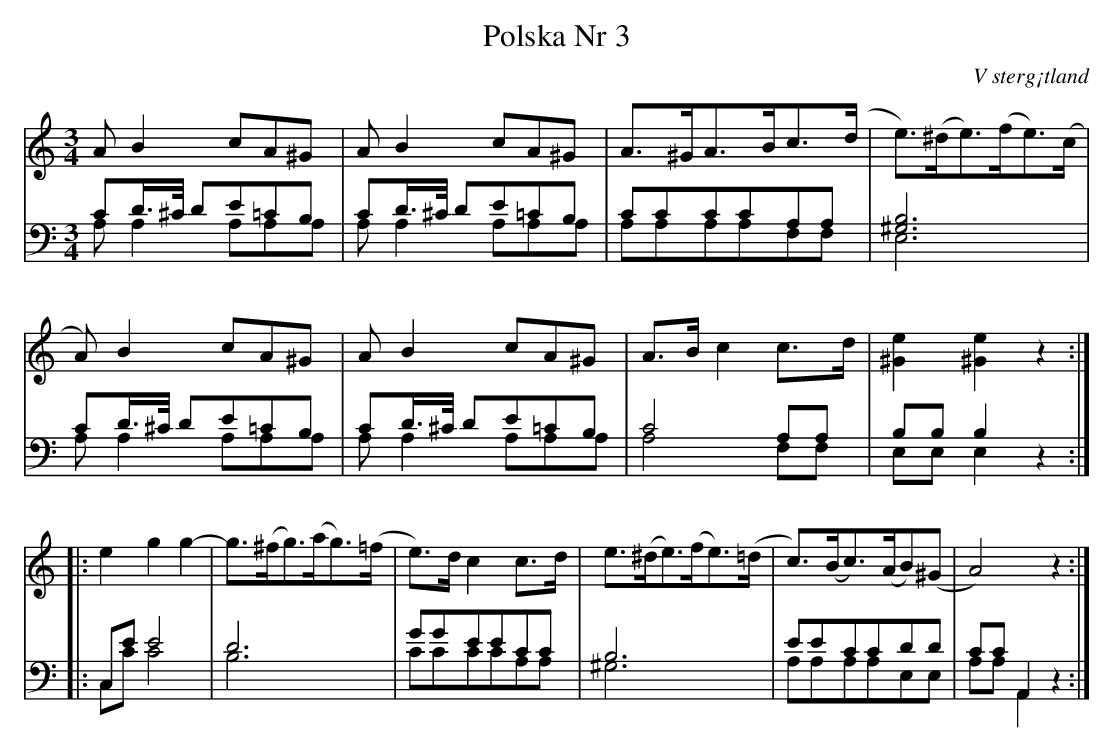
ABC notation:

X:1
T:Polska Nr 3
M:3/4
L:1/8
O:V sterg¡tland
V:1
V:2 bass
V:3 bass merge
K:Am
V:1
AB2cA^G | AB2cA^G |  A>^GA>Bc>(d | e)>(^de)>(fe)>(c |
V:2
CD/>^C/ DE=CB, | CD/>^C/ DE=CB, | CCCCA,A, | [^G,6B,6] |
V:3
A,A,2A,A,A, | A,A,2A,A,A, | A,A,A,A,F,F, | E,6 |
V:1
A)B2cA^G | AB2cA^G | A>B c2 c>d | [^G2e2][^G2e2]z2 ::
V:2
CD/>^C/ DE=CB, | CD/>^C/ DE=CB, | C4 A,A, | B,B,B,2z2 ::
V:3
A,A,2A,A,A, | A,A,2A,A,A, | A,4 F,F, | E,E,E,2z2 ::
V:1
e2g2g2- | g>(^fg)>(ag)>(=f | e)>d c2 c>d | e>(^de)>(fe)>(=d | c)>(Bc)>(AB)(^G | A4)z2 :|
V:2
C,EE4 | D6 | GGEECC | B,6 | EECCDD | CCA,,2z2 :|
V:3
C,CC4 | B,6 | CCCCA,A, | ^G,6 |  A,A,A,A,E,E, | A,A,A,,2 z2 :|
